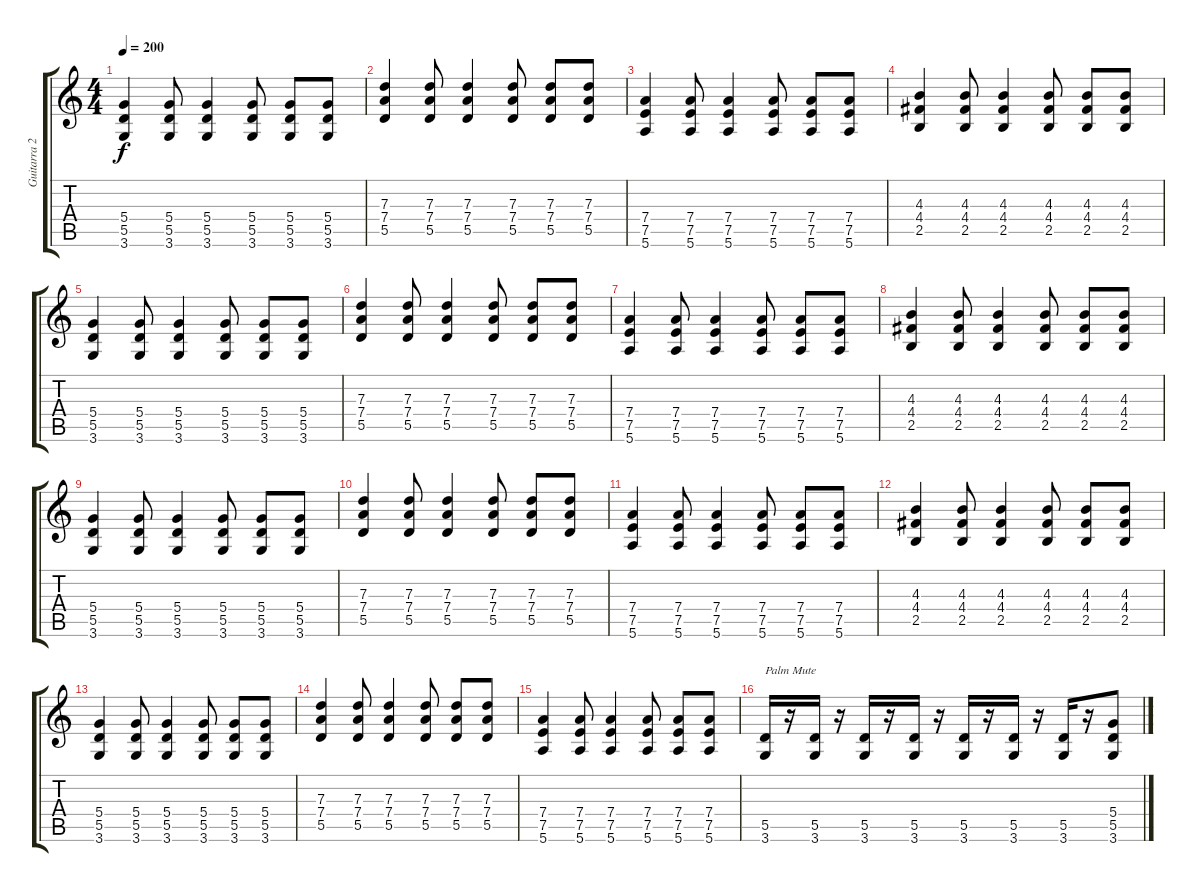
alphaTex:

\track ("Guitarra 2 - Erik" "Guitarra 2") {instrument distortionguitar}
\staff {score tabs}
\tuning (E4 B3 G3 D3 A2 E2) {hide}
\ts (4 4)
\tempo 200
\clef g2
\ks c
(5.4 5.5 3.6).4{dy f} (5.4 5.5 3.6).8 (5.4 5.5 3.6).4 (5.4 5.5 3.6).8 (5.4 5.5 3.6).8 (5.4 5.5 3.6).8 |
(7.3 7.4 5.5).4 (7.3 7.4 5.5).8 (7.3 7.4 5.5).4 (7.3 7.4 5.5).8 (7.3 7.4 5.5).8 (7.3 7.4 5.5).8 |
(7.4 7.5 5.6).4 (7.4 7.5 5.6).8 (7.4 7.5 5.6).4 (7.4 7.5 5.6).8 (7.4 7.5 5.6).8 (7.4 7.5 5.6).8 |
(4.3 4.4 2.5).4 (4.3 4.4 2.5).8 (4.3 4.4 2.5).4 (4.3 4.4 2.5).8 (4.3 4.4 2.5).8 (4.3 4.4 2.5).8 |
(5.4 5.5 3.6).4 (5.4 5.5 3.6).8 (5.4 5.5 3.6).4 (5.4 5.5 3.6).8 (5.4 5.5 3.6).8 (5.4 5.5 3.6).8 |
(7.3 7.4 5.5).4 (7.3 7.4 5.5).8 (7.3 7.4 5.5).4 (7.3 7.4 5.5).8 (7.3 7.4 5.5).8 (7.3 7.4 5.5).8 |
(7.4 7.5 5.6).4 (7.4 7.5 5.6).8 (7.4 7.5 5.6).4 (7.4 7.5 5.6).8 (7.4 7.5 5.6).8 (7.4 7.5 5.6).8 |
(4.3 4.4 2.5).4 (4.3 4.4 2.5).8 (4.3 4.4 2.5).4 (4.3 4.4 2.5).8 (4.3 4.4 2.5).8 (4.3 4.4 2.5).8 |
(5.4 5.5 3.6).4 (5.4 5.5 3.6).8 (5.4 5.5 3.6).4 (5.4 5.5 3.6).8 (5.4 5.5 3.6).8 (5.4 5.5 3.6).8 |
(7.3 7.4 5.5).4 (7.3 7.4 5.5).8 (7.3 7.4 5.5).4 (7.3 7.4 5.5).8 (7.3 7.4 5.5).8 (7.3 7.4 5.5).8 |
(7.4 7.5 5.6).4 (7.4 7.5 5.6).8 (7.4 7.5 5.6).4 (7.4 7.5 5.6).8 (7.4 7.5 5.6).8 (7.4 7.5 5.6).8 |
(4.3 4.4 2.5).4 (4.3 4.4 2.5).8 (4.3 4.4 2.5).4 (4.3 4.4 2.5).8 (4.3 4.4 2.5).8 (4.3 4.4 2.5).8 |
(5.4 5.5 3.6).4 (5.4 5.5 3.6).8 (5.4 5.5 3.6).4 (5.4 5.5 3.6).8 (5.4 5.5 3.6).8 (5.4 5.5 3.6).8 |
(7.3 7.4 5.5).4 (7.3 7.4 5.5).8 (7.3 7.4 5.5).4 (7.3 7.4 5.5).8 (7.3 7.4 5.5).8 (7.3 7.4 5.5).8 |
(7.4 7.5 5.6).4 (7.4 7.5 5.6).8 (7.4 7.5 5.6).4 (7.4 7.5 5.6).8 (7.4 7.5 5.6).8 (7.4 7.5 5.6).8 |
(5.5 3.6).16{txt "Palm Mute"} r.16 (5.5 3.6).16 r.16 (5.5 3.6).16 r.16 (5.5 3.6).16 r.16 (5.5 3.6).16 r.16 (5.5 3.6).16 r.16 (5.5 3.6).16 r.16 (5.4 5.5 3.6).8
